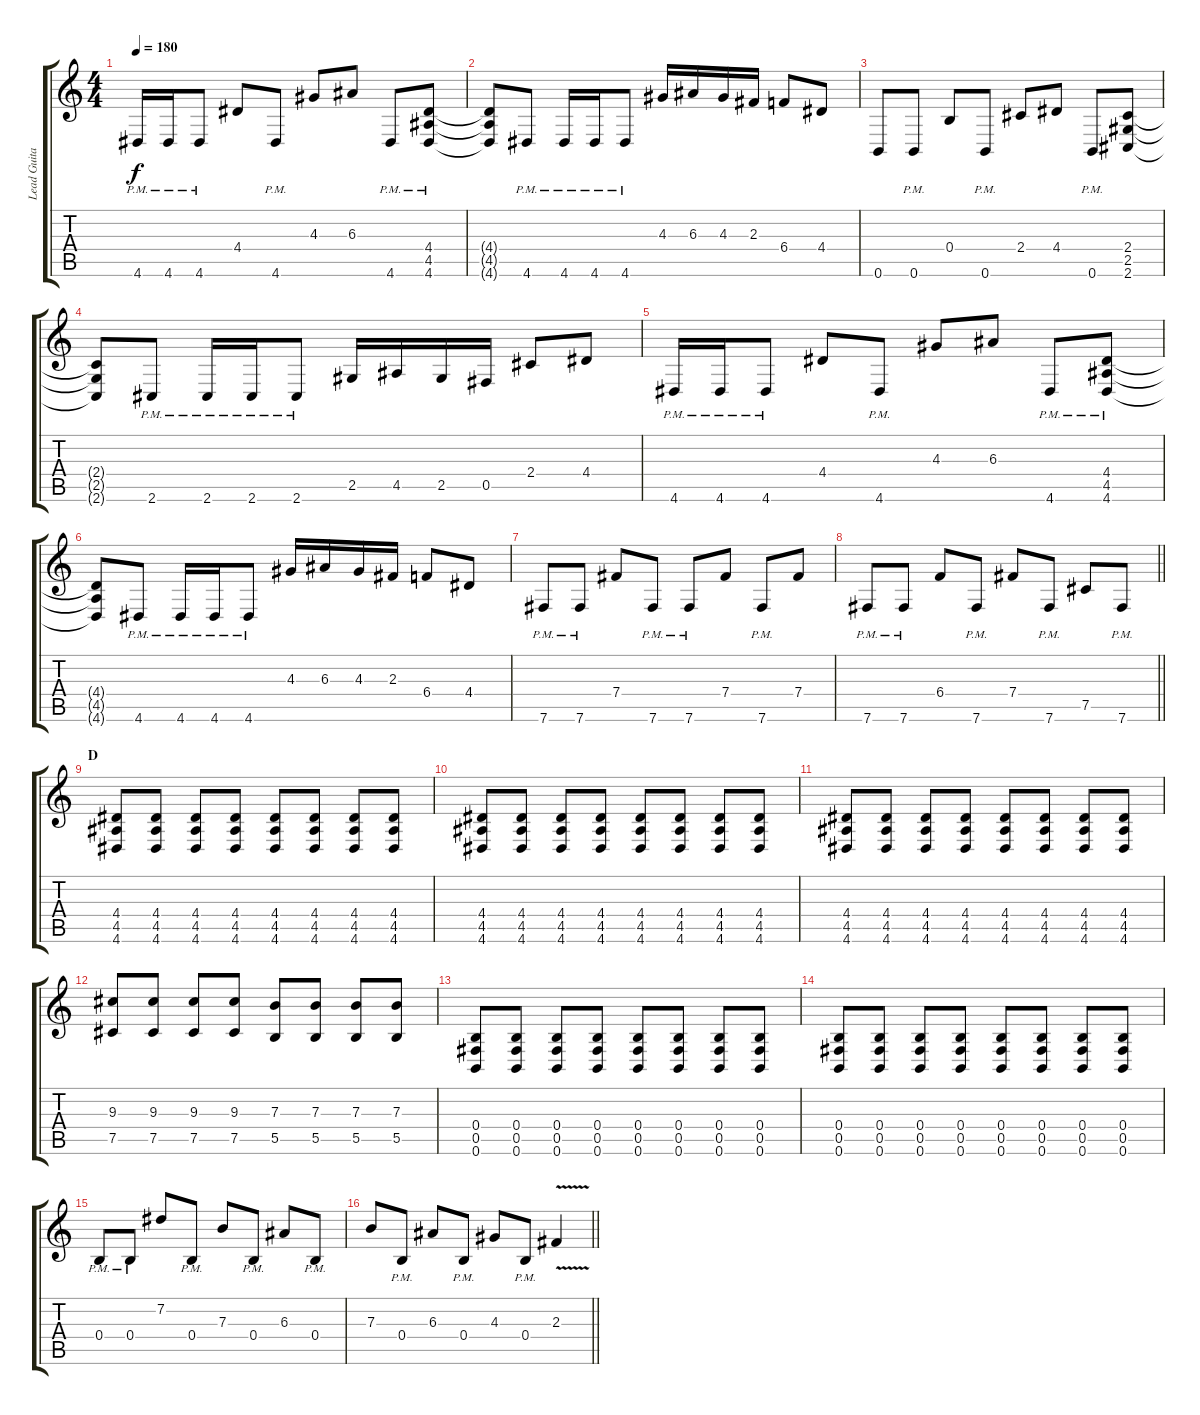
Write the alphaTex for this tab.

\track ("Lead Guitar: Michael Bujaki" "Lead Guita") {instrument overdrivenguitar}
\staff {score tabs}
\tuning (Db4 Ab3 E3 B2 Gb2 B1) {hide}
\ts (4 4)
\tempo 180
\clef g2
\ks c
4.6{pm}.16{dy f} 4.6{pm}.16 4.6{pm}.8 4.4.8 4.6{pm}.8 4.3.8 6.3.8 4.6{pm}.8 (4.4 4.5 4.6{pm}).8 |
(4.4{t} 4.5{t} 4.6{t}).8 4.6{pm}.8 4.6{pm}.16 4.6{pm}.16 4.6{pm}.8 4.3.16 6.3.16 4.3.16 2.3.16 6.4.8 4.4.8 |
0.6.8 0.6{pm}.8 0.4.8 0.6{pm}.8 2.4.8 4.4.8 0.6{pm}.8 (2.4 2.5 2.6).8 |
(2.4{t} 2.5{t} 2.6{t}).8 2.6{pm}.8 2.6{pm}.16 2.6{pm}.16 2.6{pm}.8 2.5.16 4.5.16 2.5.16 0.5.16 2.4.8 4.4.8 |
4.6{pm}.16 4.6{pm}.16 4.6{pm}.8 4.4.8 4.6{pm}.8 4.3.8 6.3.8 4.6{pm}.8 (4.4 4.5 4.6{pm}).8 |
(4.4{t} 4.5{t} 4.6{t}).8 4.6{pm}.8 4.6{pm}.16 4.6{pm}.16 4.6{pm}.8 4.3.16 6.3.16 4.3.16 2.3.16 6.4.8 4.4.8 |
7.6{pm}.8 7.6{pm}.8 7.4.8 7.6{pm}.8 7.6{pm}.8 7.4.8 7.6{pm}.8 7.4.8 |
\barLineRight lightlight
7.6{pm}.8 7.6{pm}.8 6.4.8 7.6{pm}.8 7.4.8 7.6{pm}.8 7.5.8 7.6{pm}.8 |
\section ("" "D")
(4.4 4.5 4.6).8 (4.4 4.5 4.6).8 (4.4 4.5 4.6).8 (4.4 4.5 4.6).8 (4.4 4.5 4.6).8 (4.4 4.5 4.6).8 (4.4 4.5 4.6).8 (4.4 4.5 4.6).8 |
(4.4 4.5 4.6).8 (4.4 4.5 4.6).8 (4.4 4.5 4.6).8 (4.4 4.5 4.6).8 (4.4 4.5 4.6).8 (4.4 4.5 4.6).8 (4.4 4.5 4.6).8 (4.4 4.5 4.6).8 |
(4.4 4.5 4.6).8 (4.4 4.5 4.6).8 (4.4 4.5 4.6).8 (4.4 4.5 4.6).8 (4.4 4.5 4.6).8 (4.4 4.5 4.6).8 (4.4 4.5 4.6).8 (4.4 4.5 4.6).8 |
(9.3 7.5).8 (9.3 7.5).8 (9.3 7.5).8 (9.3 7.5).8 (7.3 5.5).8 (7.3 5.5).8 (7.3 5.5).8 (7.3 5.5).8 |
(0.4 0.5 0.6).8 (0.4 0.5 0.6).8 (0.4 0.5 0.6).8 (0.4 0.5 0.6).8 (0.4 0.5 0.6).8 (0.4 0.5 0.6).8 (0.4 0.5 0.6).8 (0.4 0.5 0.6).8 |
(0.4 0.5 0.6).8 (0.4 0.5 0.6).8 (0.4 0.5 0.6).8 (0.4 0.5 0.6).8 (0.4 0.5 0.6).8 (0.4 0.5 0.6).8 (0.4 0.5 0.6).8 (0.4 0.5 0.6).8 |
0.4{pm}.8 0.4{pm}.8 7.2.8 0.4{pm}.8 7.3.8 0.4{pm}.8 6.3.8 0.4{pm}.8 |
\barLineRight lightlight
7.3.8 0.4{pm}.8 6.3.8 0.4{pm}.8 4.3.8 0.4{pm}.8 2.3{v}.4
